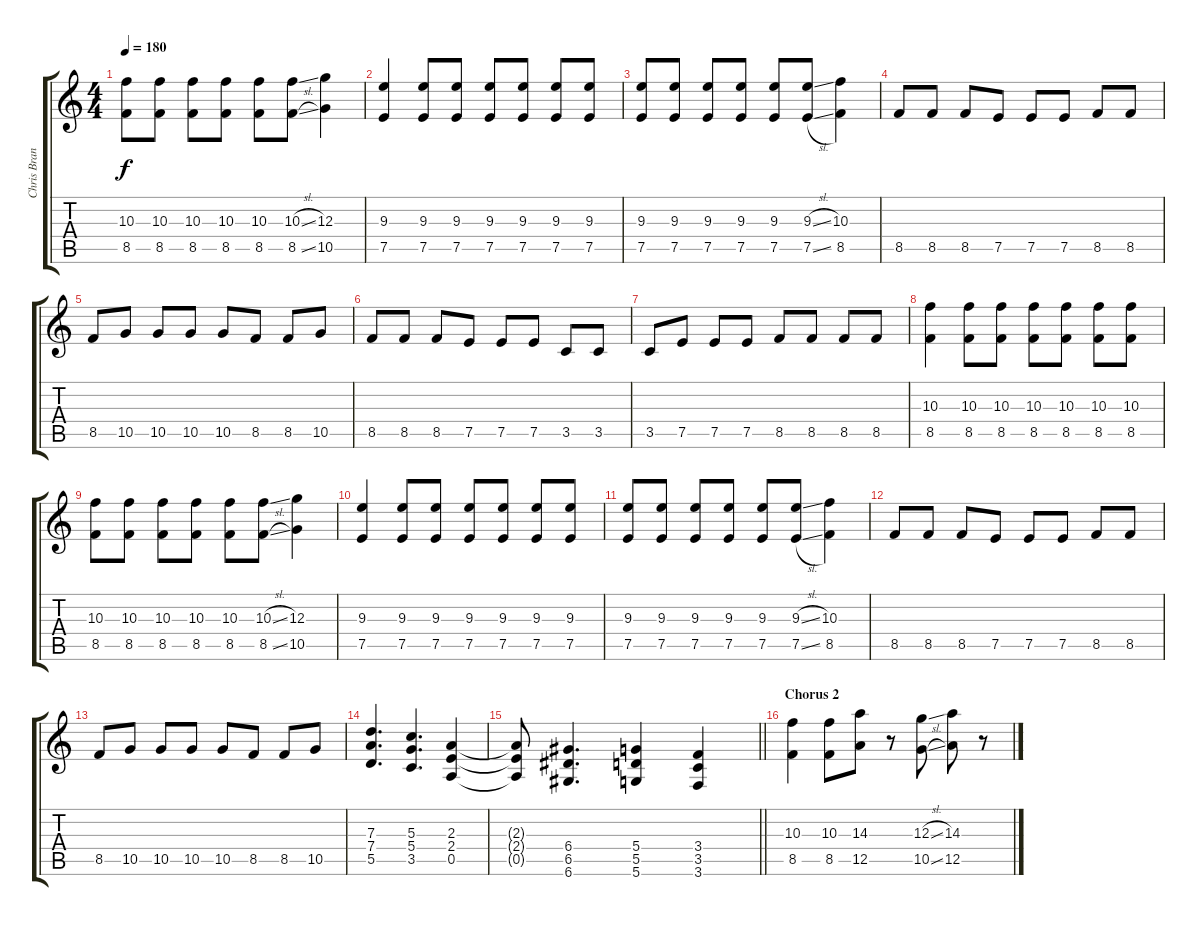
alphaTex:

\track ("Chris Brandt" "Chris Bran") {instrument distortionguitar}
\staff {score tabs}
\tuning (E4 B3 G3 D3 A2 D2) {hide}
\ts (4 4)
\tempo 180
\clef g2
\ks c
(10.3 8.5).8{dy f} (10.3 8.5).8 (10.3 8.5).8 (10.3 8.5).8 (10.3 8.5).8 (10.3{sl} 8.5{sl}).8 (12.3 10.5).4 |
(9.3 7.5).4 (9.3 7.5).8 (9.3 7.5).8 (9.3 7.5).8 (9.3 7.5).8 (9.3 7.5).8 (9.3 7.5).8 |
(9.3 7.5).8 (9.3 7.5).8 (9.3 7.5).8 (9.3 7.5).8 (9.3 7.5).8 (9.3{sl} 7.5{sl}).8 (10.3 8.5).4 |
8.5.8 8.5.8 8.5.8 7.5.8 7.5.8 7.5.8 8.5.8 8.5.8 |
8.5.8 10.5.8 10.5.8 10.5.8 10.5.8 8.5.8 8.5.8 10.5.8 |
8.5.8 8.5.8 8.5.8 7.5.8 7.5.8 7.5.8 3.5.8 3.5.8 |
3.5.8 7.5.8 7.5.8 7.5.8 8.5.8 8.5.8 8.5.8 8.5.8 |
(10.3 8.5).4 (10.3 8.5).8 (10.3 8.5).8 (10.3 8.5).8 (10.3 8.5).8 (10.3 8.5).8 (10.3 8.5).8 |
(10.3 8.5).8 (10.3 8.5).8 (10.3 8.5).8 (10.3 8.5).8 (10.3 8.5).8 (10.3{sl} 8.5{sl}).8 (12.3 10.5).4 |
(9.3 7.5).4 (9.3 7.5).8 (9.3 7.5).8 (9.3 7.5).8 (9.3 7.5).8 (9.3 7.5).8 (9.3 7.5).8 |
(9.3 7.5).8 (9.3 7.5).8 (9.3 7.5).8 (9.3 7.5).8 (9.3 7.5).8 (9.3{sl} 7.5{sl}).8 (10.3 8.5).4 |
8.5.8 8.5.8 8.5.8 7.5.8 7.5.8 7.5.8 8.5.8 8.5.8 |
8.5.8 10.5.8 10.5.8 10.5.8 10.5.8 8.5.8 8.5.8 10.5.8 |
(7.3 7.4 5.5).4{d} (5.3 5.4 3.5).4{d} (2.3 2.4 0.5).4 |
\barLineRight lightlight
(2.3{t} 2.4{t} 0.5{t}).8 (6.4 6.5 6.6).4{d} (5.4 5.5 5.6).4 (3.4 3.5 3.6).4 |
\section ("" "Chorus 2")
(10.3 8.5).4 (10.3 8.5).8 (14.3 12.5).8 r.8 (12.3{sl} 10.5{sl}).8 (14.3 12.5).8 r.8
